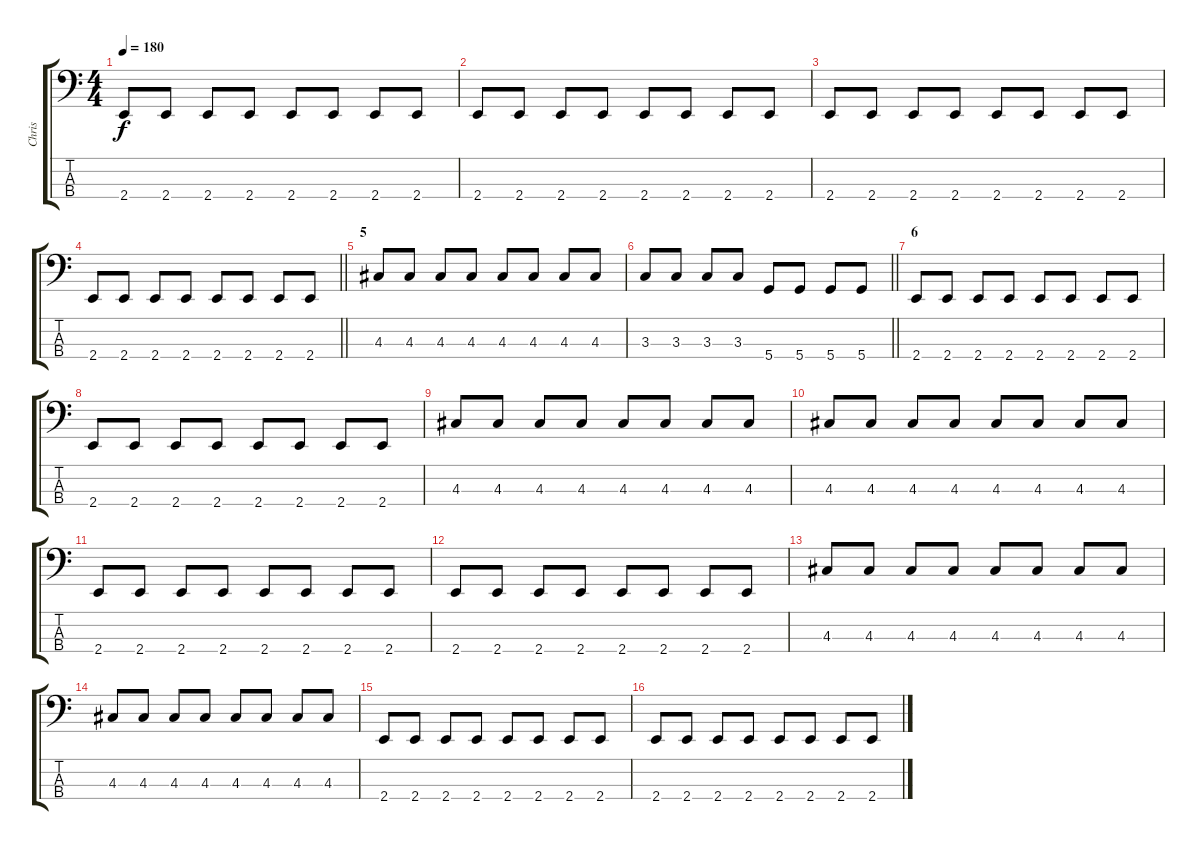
\track ("Chris" "Chris") {instrument electricbasspick}
\staff {score tabs}
\tuning (G2 D2 A1 D1) {hide}
\ts (4 4)
\tempo 180
\clef f4
\ks c
2.4{t}.8{dy f} 2.4.8 2.4.8 2.4.8 2.4.8 2.4.8 2.4.8 2.4.8 |
2.4.8 2.4.8 2.4.8 2.4.8 2.4.8 2.4.8 2.4.8 2.4.8 |
2.4.8 2.4.8 2.4.8 2.4.8 2.4.8 2.4.8 2.4.8 2.4.8 |
\barLineRight lightlight
2.4.8 2.4.8 2.4.8 2.4.8 2.4.8 2.4.8 2.4.8 2.4.8 |
\section ("" "5")
4.3.8 4.3.8 4.3.8 4.3.8 4.3.8 4.3.8 4.3.8 4.3.8 |
\barLineRight lightlight
3.3.8 3.3.8 3.3.8 3.3.8 5.4.8 5.4.8 5.4.8 5.4.8 |
\section ("" "6")
2.4.8 2.4.8 2.4.8 2.4.8 2.4.8 2.4.8 2.4.8 2.4.8 |
2.4.8 2.4.8 2.4.8 2.4.8 2.4.8 2.4.8 2.4.8 2.4.8 |
4.3.8 4.3.8 4.3.8 4.3.8 4.3.8 4.3.8 4.3.8 4.3.8 |
4.3.8 4.3.8 4.3.8 4.3.8 4.3.8 4.3.8 4.3.8 4.3.8 |
2.4.8 2.4.8 2.4.8 2.4.8 2.4.8 2.4.8 2.4.8 2.4.8 |
2.4.8 2.4.8 2.4.8 2.4.8 2.4.8 2.4.8 2.4.8 2.4.8 |
4.3.8 4.3.8 4.3.8 4.3.8 4.3.8 4.3.8 4.3.8 4.3.8 |
4.3.8 4.3.8 4.3.8 4.3.8 4.3.8 4.3.8 4.3.8 4.3.8 |
2.4.8 2.4.8 2.4.8 2.4.8 2.4.8 2.4.8 2.4.8 2.4.8 |
2.4.8 2.4.8 2.4.8 2.4.8 2.4.8 2.4.8 2.4.8 2.4.8
